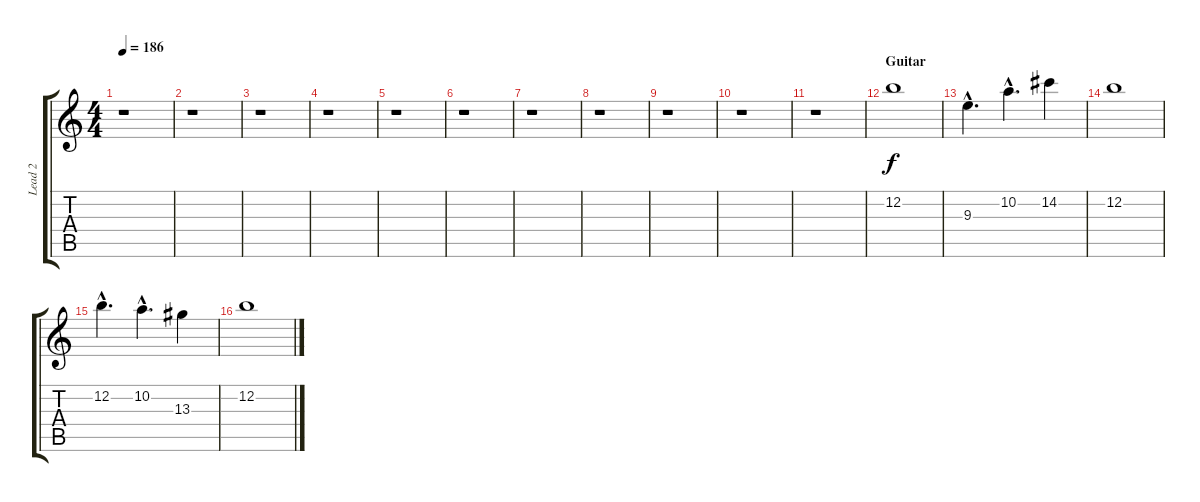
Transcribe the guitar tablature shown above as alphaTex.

\track ("Lead 2" "Lead 2") {instrument distortionguitar}
\staff {score tabs}
\tuning (E4 B3 G3 D3 A2 E2) {hide}
\ts (4 4)
\tempo 186
\clef g2
\ks c
r.1{dy f} |
r.1 |
r.1 |
\section ("" "")
r.1 |
r.1 |
r.1 |
r.1 |
\section ("" "")
r.1 |
r.1 |
r.1 |
r.1 |
\section ("" "Guitar")
12.2.1{volume 13} |
9.3{hac}.4{d} 10.2{hac}.4{d} 14.2.4 |
12.2.1 |
12.2{hac}.4{d} 10.2{hac}.4{d} 13.3.4 |
\section ("" "")
12.2.1
